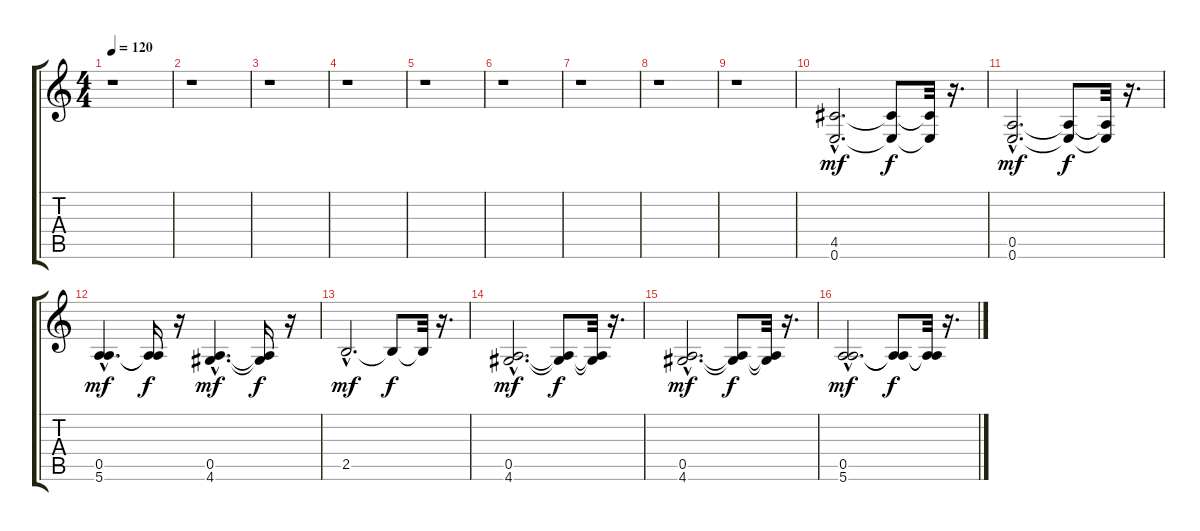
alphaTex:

\track "" {instrument overdrivenguitar}
\staff {score tabs}
\tuning (E4 B3 G3 D3 A2 E2) {hide}
\ts (4 4)
\tempo 120
\clef g2
\ks c
r.1{dy mf instrument overdrivenguitar} |
r.1 |
r.1 |
r.1 |
r.1 |
r.1 |
r.1 |
r.1 |
r.1 |
(4.5{hac} 0.6{hac}).2{d} (4.5{t} 0.6{t}).8{dy f} (4.5{t} 0.6{t}).32 r.16{d} |
(0.5{hac} 0.6{hac}).2{d dy mf} (0.5{t} 0.6{t}).8{dy f} (0.5{t} 0.6{t}).32 r.16{d} |
(0.5{hac} 5.6{hac}).4{d dy mf} (0.5{t} 5.6{t}).16{dy f} r.16 (0.5{hac} 4.6{hac}).4{d dy mf} (0.5{t} 4.6{t}).16{dy f} r.16 |
2.5{hac}.2{d dy mf} 2.5{t}.8{dy f} 2.5{t}.32 r.16{d} |
(0.5{hac} 4.6{hac}).2{d dy mf} (0.5{t} 4.6{t}).8{dy f} (0.5{t} 4.6{t}).32 r.16{d} |
(0.5{hac} 4.6{hac}).2{d dy mf} (0.5{t} 4.6{t}).8{dy f} (0.5{t} 4.6{t}).32 r.16{d} |
(0.5{hac} 5.6{hac}).2{d dy mf} (0.5{t} 5.6{t}).8{dy f} (0.5{t} 5.6{t}).32 r.16{d}
